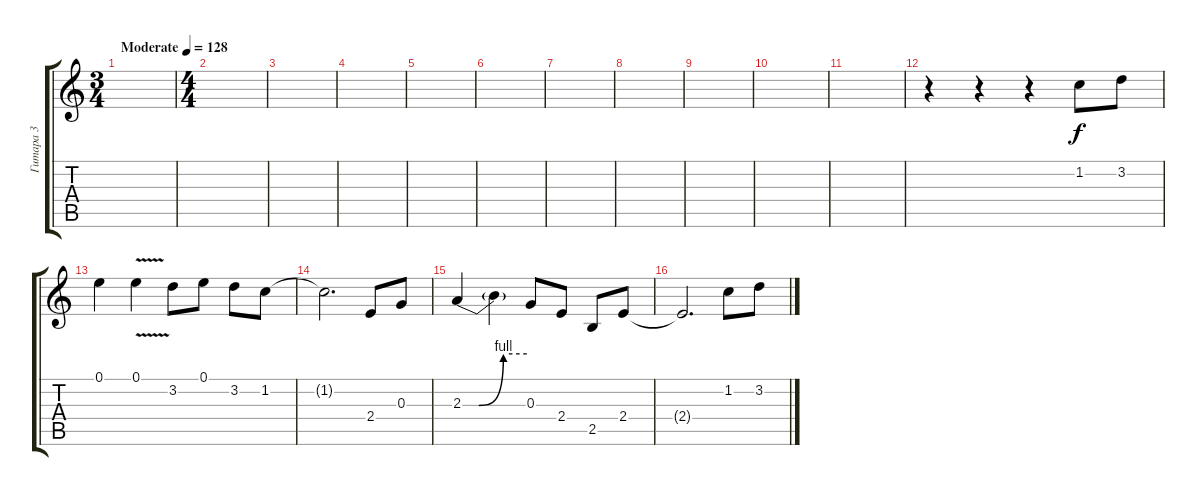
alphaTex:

\track ("Гитара 3" "Гитара 3") {instrument distortionguitar}
\staff {score tabs}
\tuning (E4 B3 G3 D3 A2 E2) {hide}
\ts (3 4)
\tempo (128 "Moderate")
\clef g2
\ks c
|
\ts (4 4)
|
|
|
|
|
|
|
|
|
|
r.4 r.4 r.4 1.2.8 3.2.8 |
0.1.4 0.1{v}.4 3.2.8 0.1.8 3.2.8 1.2.8 |
1.2{t}.2{d} 2.4.8 0.3.8 |
2.3{be (custom 0 0 15 0 38 4 60 4)}.4 2.3{t}.4 0.3.8 2.4.8 2.5.8 2.4.8 |
2.4{t}.2{d} 1.2.8 3.2.8
